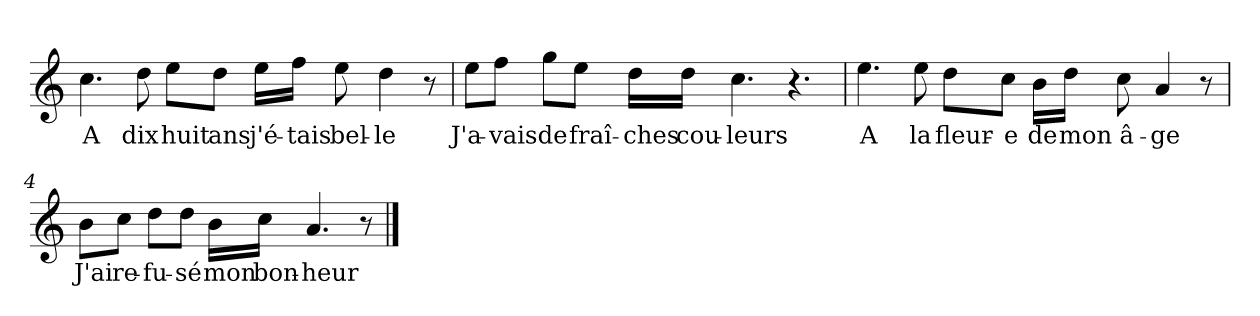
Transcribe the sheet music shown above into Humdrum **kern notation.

**kern	**text
*part1	*part1
*staff1	*staff1
*clefG2	*
*k[]	*
*C:	*
=1	=1
!	!LO:LY:b
4.cc\	A
!	!LO:LY:b
8dd\	dix
!	!LO:LY:b
8ee\L	huit
!	!LO:LY:b
8dd\J	ans
!	!LO:LY:b
16ee\LL	j'é-
!	!LO:LY:b
16ff\JJ	-tais
!	!LO:LY:b
8ee\	bel-
!	!LO:LY:b
4dd\	-le
8r	.
=2	=2
!	!LO:LY:b
8ee\L	J'a-
!	!LO:LY:b
8ff\J	-vais
!	!LO:LY:b
8gg\L	de
!	!LO:LY:b
8ee\J	fraî-
!	!LO:LY:b
16dd\LL	-ches
!	!LO:LY:b
16dd\JJ	cou-
!	!LO:LY:b
4.cc\	-leurs
4.r	.
!!LO:LB:g=z
=3	=3
!	!LO:LY:b
4.ee\	A
!	!LO:LY:b
8ee\	la
!	!LO:LY:b
8dd\L	fleur-
!	!LO:LY:b
8cc\J	-e
!	!LO:LY:b
16b\LL	de
!	!LO:LY:b
16dd\JJ	mon
!	!LO:LY:b
8cc\	â-
!	!LO:LY:b
4a/	-ge
8r	.
=4	=4
!	!LO:LY:b
8b\L	J'ai
!	!LO:LY:b
8cc\J	re-
!	!LO:LY:b
8dd\L	-fu-
!	!LO:LY:b
8dd\J	-sé
!	!LO:LY:b
16b\LL	mon
!	!LO:LY:b
16cc\JJ	bon-
!	!LO:LY:b
4.a/	-heur
8r	.
==	==
*-	*-
